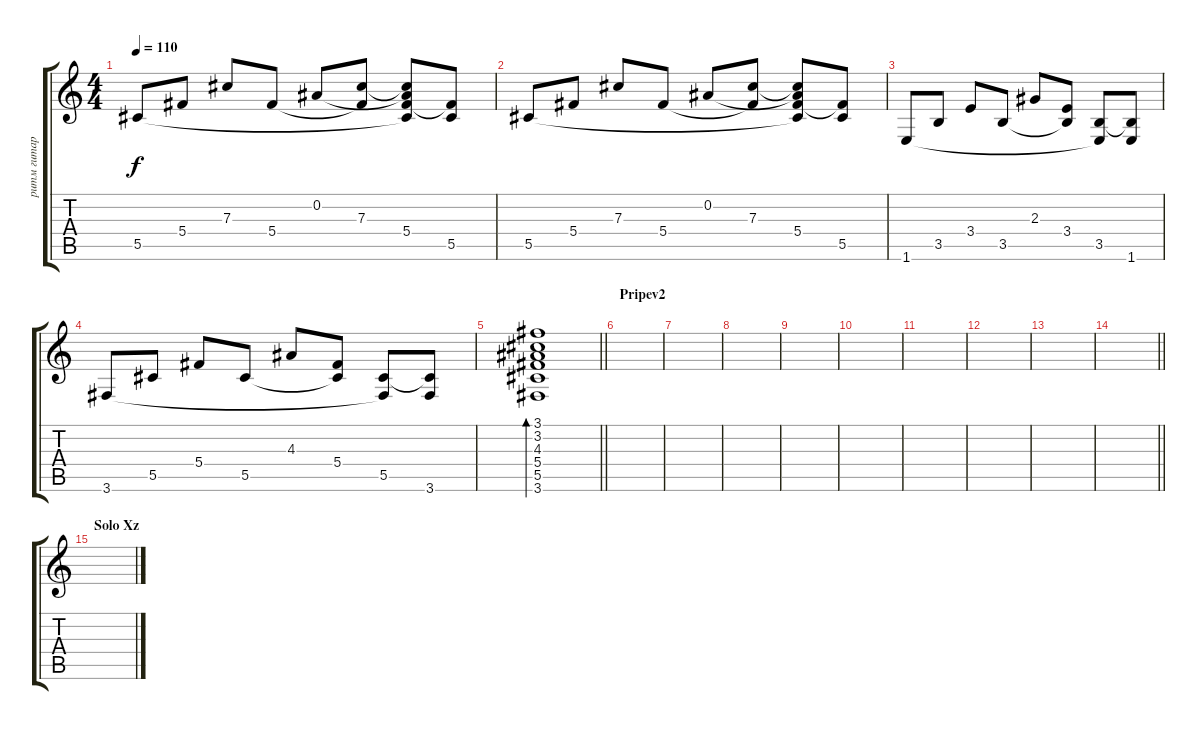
\track ("ритм гитара" "ритм гитар") {instrument acousticguitarsteel}
\staff {score tabs}
\tuning (Eb4 Bb3 Gb3 Db3 Ab2 Eb2) {hide}
\ts (4 4)
\tempo 110
\clef g2
\ks c
5.5.8{dy f} 5.4.8 7.3.8 5.4.8 0.2.8 (7.3 5.4{t}).8 (0.2{t} 7.3{t} 5.4 5.5{t}).8 (5.4{t} 5.5).8 |
5.5.8 5.4.8 7.3.8 5.4.8 0.2.8 (7.3 5.4{t}).8 (0.2{t} 7.3{t} 5.4 5.5{t}).8 (5.4{t} 5.5).8 |
1.6.8 3.5.8 3.4.8 3.5.8 2.3.8 (3.4 3.5{t}).8 (3.5 1.6{t}).8 (3.5{t} 1.6).8 |
3.6.8 5.5.8 5.4.8 5.5.8 4.3.8 (5.4 5.5{t}).8 (5.5 3.6{t}).8 (5.5{t} 3.6).8 |
\barLineRight lightlight
(3.1 3.2 4.3 5.4 5.5 3.6).1{bd 240} |
\section ("" "Pripev2")
|
|
|
|
|
|
|
|
\barLineRight lightlight
|
\section ("" "Solo Xz")
